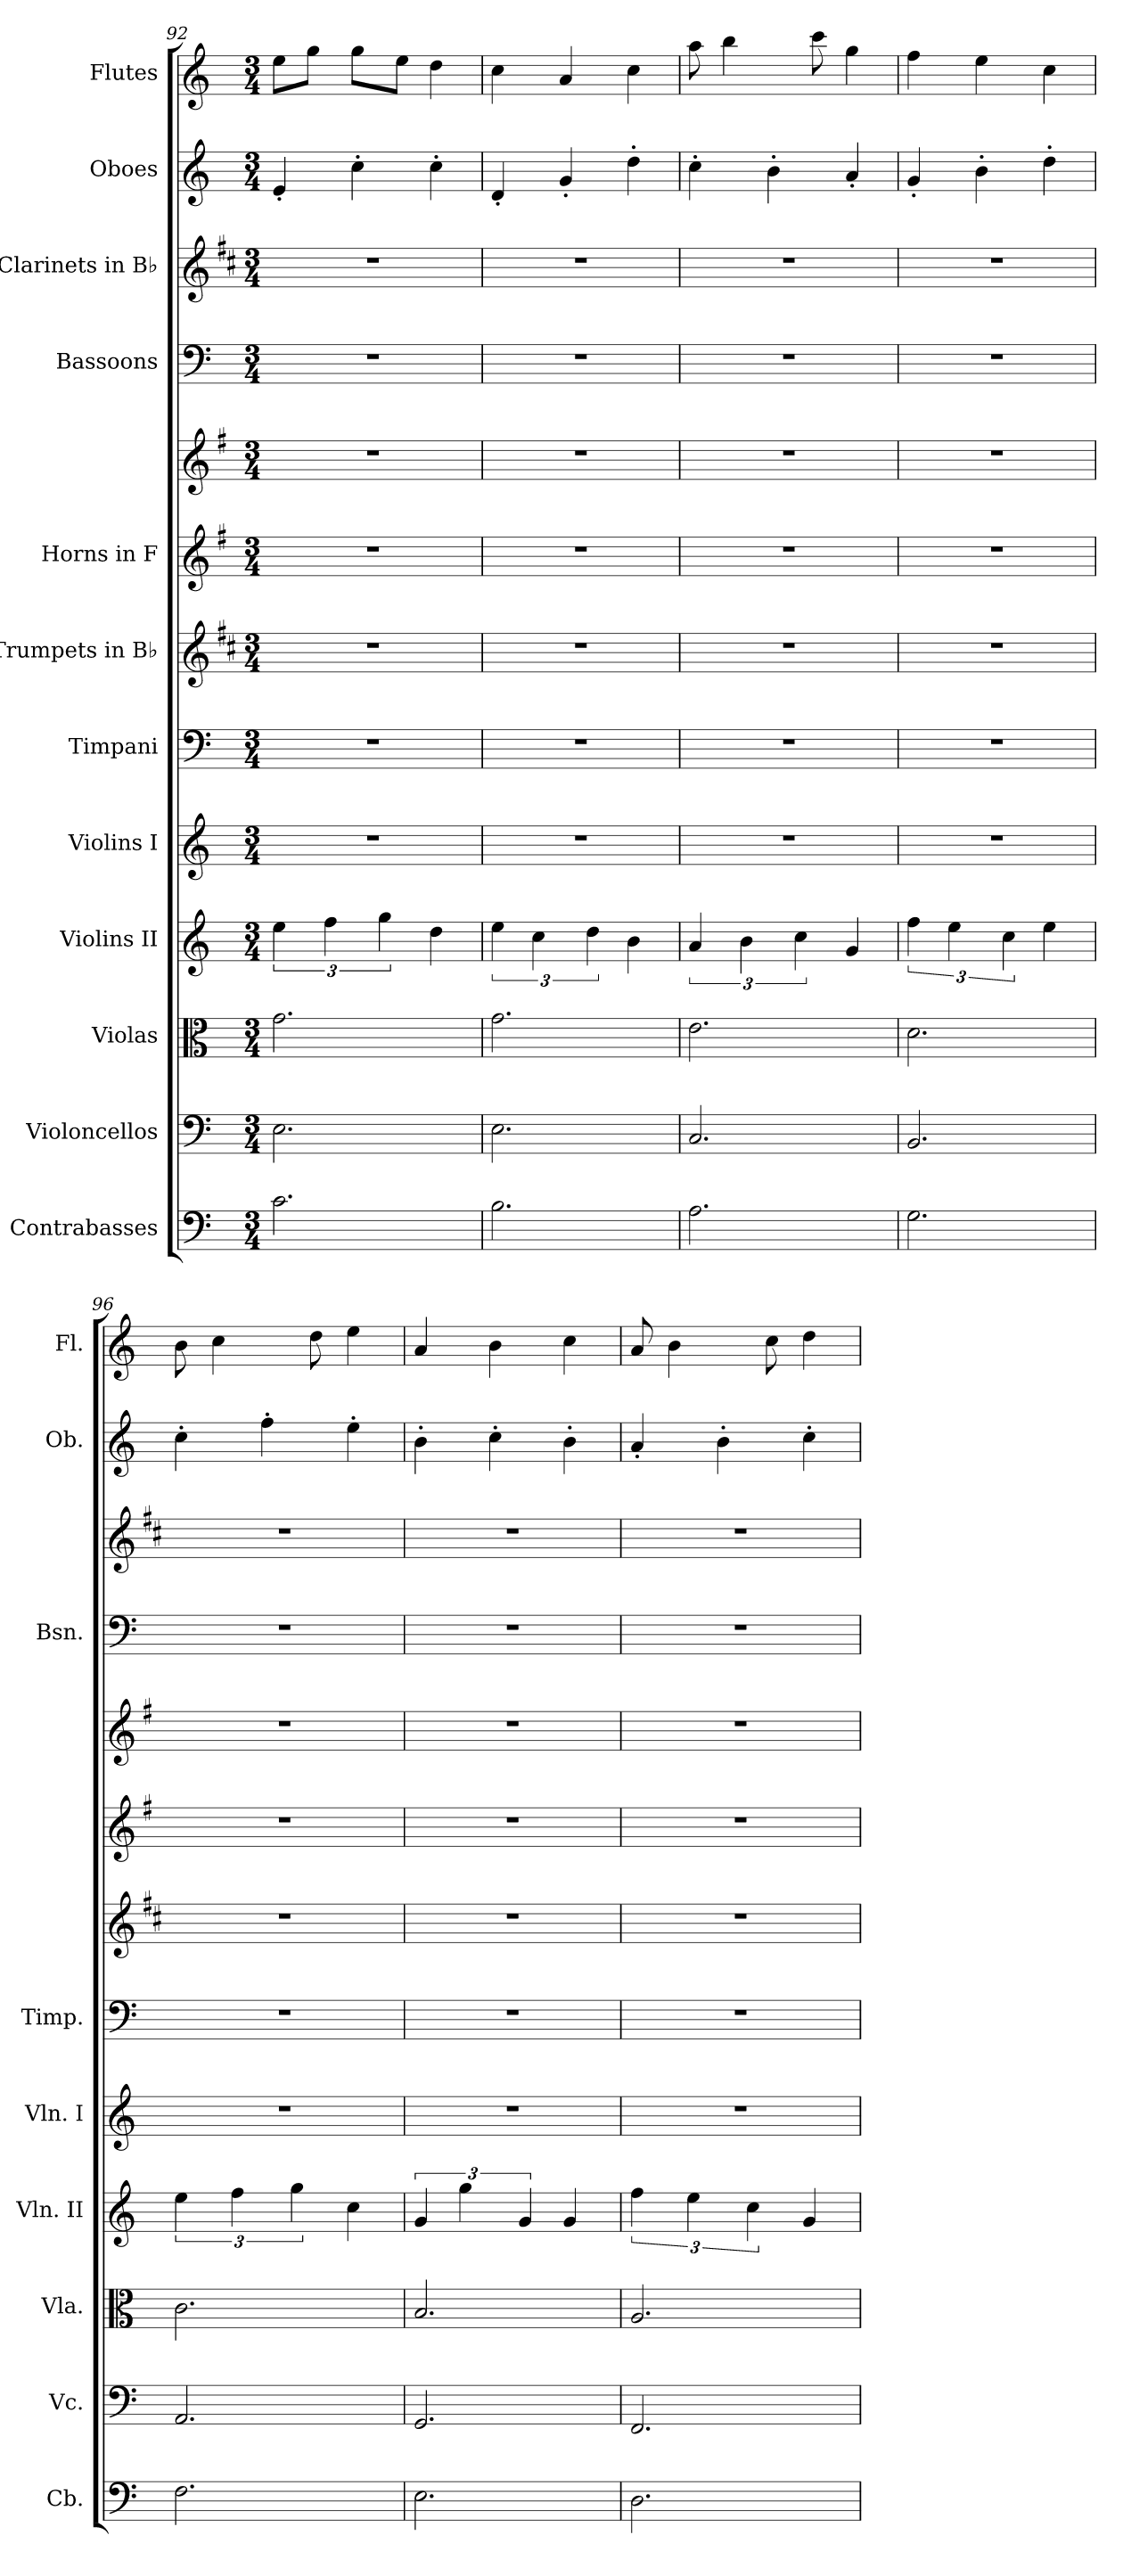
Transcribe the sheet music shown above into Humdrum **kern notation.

**kern	**kern	**kern	**kern	**kern	**kern	**kern	**kern	**kern	**kern	**kern	**kern	**kern
*part12	*part11	*part10	*part9	*part8	*part7	*part6	*part5	*part5	*part4	*part3	*part2	*part1
*staff13	*staff12	*staff11	*staff10	*staff9	*staff8	*staff7	*staff6	*staff5	*staff4	*staff3	*staff2	*staff1
*I"Contrabasses	*I"Violoncellos	*I"Violas	*I"Violins II	*I"Violins I	*I"Timpani	*I"Trumpets in B♭	*I"Horns in F	*	*I"Bassoons	*I"Clarinets in B♭	*I"Oboes	*I"Flutes
*I'Cb.	*I'Vc.	*I'Vla.	*I'Vln. II	*I'Vln. I	*I'Timp.	*	*	*	*I'Bsn.	*	*I'Ob.	*I'Fl.
*clefF4	*clefF4	*clefC3	*clefG2	*clefG2	*clefF4	*clefG2	*clefG2	*clefG2	*clefF4	*clefG2	*clefG2	*clefG2
*ITrd7c12	*	*	*	*	*	*ITrd1c2	*ITrd4c7	*ITrd4c7	*	*ITrd1c2	*	*
*k[]	*k[]	*k[]	*k[]	*k[]	*k[]	*k[]	*k[]	*k[]	*k[]	*k[]	*k[]	*k[]
*M3/4	*M3/4	*M3/4	*M3/4	*M3/4	*M3/4	*M3/4	*M3/4	*M3/4	*M3/4	*M3/4	*M3/4	*M3/4
=92	=92	=92	=92	=92	=92	=92	=92	=92	=92	=92	=92	=92
2.C\	2.E\	2.g\	6ee\	2.r	2.r	2.r	2.r	2.r	2.r	2.r	4e'/	8ee\L
.	.	.	.	.	.	.	.	.	.	.	.	8gg\J
.	.	.	6ff\	.	.	.	.	.	.	.	.	.
.	.	.	.	.	.	.	.	.	.	.	4cc'\	8gg\L
.	.	.	6gg\	.	.	.	.	.	.	.	.	.
.	.	.	.	.	.	.	.	.	.	.	.	8ee\J
.	.	.	4dd\	.	.	.	.	.	.	.	4cc'\	4dd\
=93	=93	=93	=93	=93	=93	=93	=93	=93	=93	=93	=93	=93
2.BB\	2.E\	2.g\	6ee\	2.r	2.r	2.r	2.r	2.r	2.r	2.r	4d'/	4cc\
.	.	.	6cc\	.	.	.	.	.	.	.	.	.
.	.	.	.	.	.	.	.	.	.	.	4g'/	4a/
.	.	.	6dd\	.	.	.	.	.	.	.	.	.
.	.	.	4b\	.	.	.	.	.	.	.	4dd'\	4cc\
=94	=94	=94	=94	=94	=94	=94	=94	=94	=94	=94	=94	=94
2.AA\	2.C/	2.e\	6a/	2.r	2.r	2.r	2.r	2.r	2.r	2.r	4cc'\	8aa\
.	.	.	.	.	.	.	.	.	.	.	.	4bb\
.	.	.	6b\	.	.	.	.	.	.	.	.	.
.	.	.	.	.	.	.	.	.	.	.	4b'\	.
.	.	.	6cc\	.	.	.	.	.	.	.	.	.
.	.	.	.	.	.	.	.	.	.	.	.	8ccc\
.	.	.	4g/	.	.	.	.	.	.	.	4a'/	4gg\
=95	=95	=95	=95	=95	=95	=95	=95	=95	=95	=95	=95	=95
2.GG\	2.BB/	2.d\	6ff\	2.r	2.r	2.r	2.r	2.r	2.r	2.r	4g'/	4ff\
.	.	.	6ee\	.	.	.	.	.	.	.	.	.
.	.	.	.	.	.	.	.	.	.	.	4b'\	4ee\
.	.	.	6cc\	.	.	.	.	.	.	.	.	.
.	.	.	4ee\	.	.	.	.	.	.	.	4dd'\	4cc\
!!LO:PB:g=z
=96	=96	=96	=96	=96	=96	=96	=96	=96	=96	=96	=96	=96
2.FF\	2.AA/	2.c\	6ee\	2.r	2.r	2.r	2.r	2.r	2.r	2.r	4cc'\	8b\
.	.	.	.	.	.	.	.	.	.	.	.	4cc\
.	.	.	6ff\	.	.	.	.	.	.	.	.	.
.	.	.	.	.	.	.	.	.	.	.	4ff'\	.
.	.	.	6gg\	.	.	.	.	.	.	.	.	.
.	.	.	.	.	.	.	.	.	.	.	.	8dd\
.	.	.	4cc\	.	.	.	.	.	.	.	4ee'\	4ee\
=97	=97	=97	=97	=97	=97	=97	=97	=97	=97	=97	=97	=97
2.EE\	2.GG/	2.B/	6g/	2.r	2.r	2.r	2.r	2.r	2.r	2.r	4b'\	4a/
.	.	.	6gg\	.	.	.	.	.	.	.	.	.
.	.	.	.	.	.	.	.	.	.	.	4cc'\	4b\
.	.	.	6g/	.	.	.	.	.	.	.	.	.
.	.	.	4g/	.	.	.	.	.	.	.	4b'\	4cc\
=98	=98	=98	=98	=98	=98	=98	=98	=98	=98	=98	=98	=98
2.DD\	2.FF/	2.A/	6ff\	2.r	2.r	2.r	2.r	2.r	2.r	2.r	4a'/	8a/
.	.	.	.	.	.	.	.	.	.	.	.	4b\
.	.	.	6ee\	.	.	.	.	.	.	.	.	.
.	.	.	.	.	.	.	.	.	.	.	4b'\	.
.	.	.	6cc\	.	.	.	.	.	.	.	.	.
.	.	.	.	.	.	.	.	.	.	.	.	8cc\
.	.	.	4g/	.	.	.	.	.	.	.	4cc'\	4dd\
=	=	=	=	=	=	=	=	=	=	=	=	=
*-	*-	*-	*-	*-	*-	*-	*-	*-	*-	*-	*-	*-
